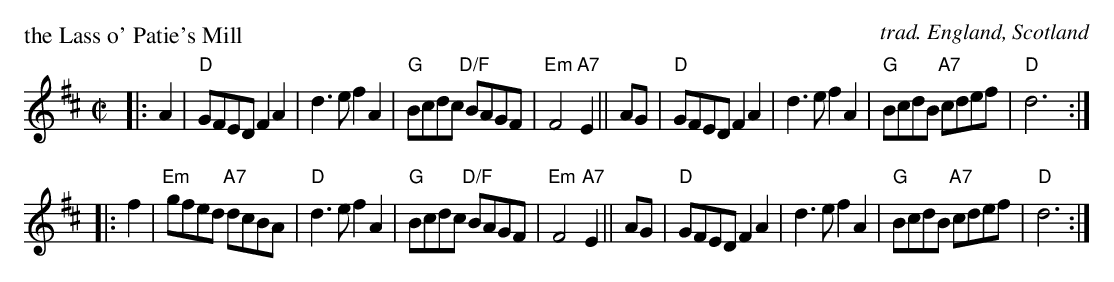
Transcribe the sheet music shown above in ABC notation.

X:1
P: the Lass o' Patie's Mill
O: trad. England, Scotland
M: C|
L: 1/8
K: D
|: A2 | "D"GFED F2A2 | d3e f2A2 | "G"Bcdc "D/F"BAGF | "Em"F4 "A7"E2 \
|| AG | "D"GFED F2A2 | d3e f2A2 | "G"BcdB "A7"cdef | "D"d6 :|
|: f2 | "Em"gfed "A7"dcBA | "D"d3e f2A2 | "G"Bcdc "D/F"BAGF | "Em"F4 "A7"E2 \
|| AG | "D"GFED F2A2 | d3e f2A2 | "G"BcdB "A7"cdef | "D"d6 :|
